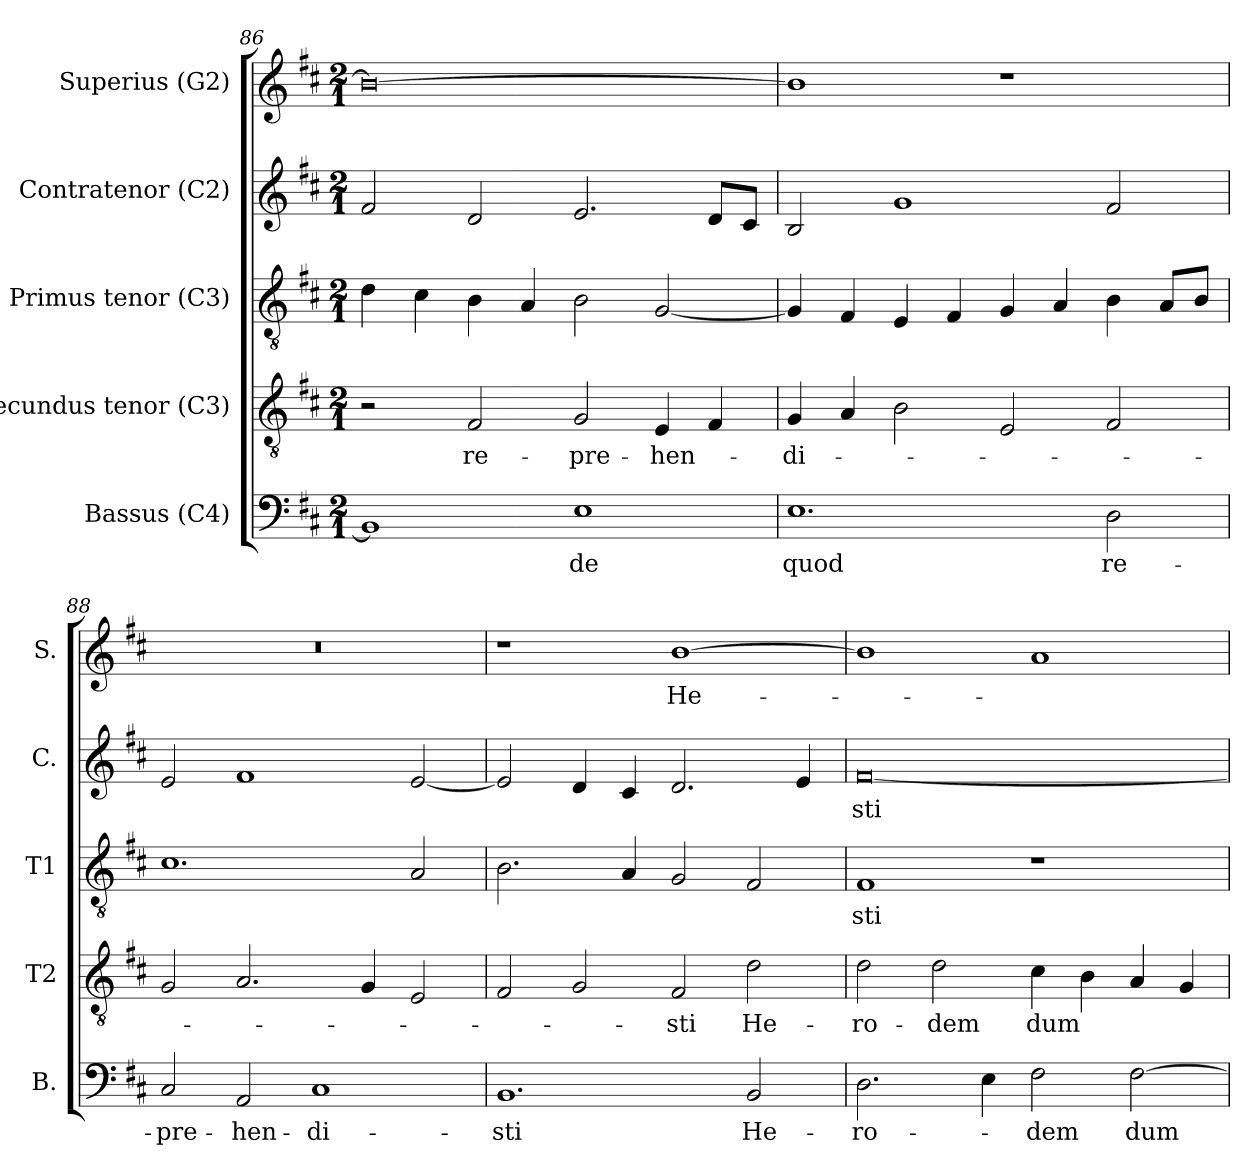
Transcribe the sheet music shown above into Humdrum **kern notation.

**kern	**text	**kern	**text	**kern	**text	**kern	**text	**kern	**text
*part5	*part5	*part4	*part4	*part3	*part3	*part2	*part2	*part1	*part1
*staff5	*staff5	*staff4	*staff4	*staff3	*staff3	*staff2	*staff2	*staff1	*staff1
*I"Bassus (C4)	*	*I"Secundus tenor (C3)	*	*I"Primus tenor (C3)	*	*I"Contratenor (C2)	*	*I"Superius (G2)	*
*I'B.	*	*I'T2	*	*I'T1	*	*I'C.	*	*I'S.	*
*clefF4	*	*clefGv2	*	*clefGv2	*	*clefG2	*	*clefG2	*
*	*	*ITrd7c12	*	*ITrd7c12	*	*	*	*	*
*k[f#c#]	*	*k[f#c#]	*	*k[f#c#]	*	*k[f#c#]	*	*k[f#c#]	*
*D:	*	*D:	*	*D:	*	*D:	*	*D:	*
*M2/1	*	*M2/1	*	*M2/1	*	*M2/1	*	*M2/1	*
=86	=86	=86	=86	=86	=86	=86	=86	=86	=86
1BBi]	.	2r	.	4Di\	.	2f#i/	.	0bi_	.
.	.	.	.	4C#i\	.	.	.	.	.
!	!	!	!LO:LY:b:color=#000000	!	!	!	!	!	!
.	.	2FF#i/	re-	4BBi\	.	2di/	.	.	.
.	.	.	.	4AAi/	.	.	.	.	.
!	!LO:LY:b:color=#000000	!	!	!	!	!	!	!	!
!	!	!	!LO:LY:b:color=#000000	!	!	!	!	!	!
1Ei	-de	2GGi/	-pre-	2BBi\	.	2.ei/	.	.	.
!	!	!	!LO:LY:b:color=#000000	!	!	!	!	!	!
.	.	4EEi/	-hen-	[2GGi/	.	.	.	.	.
.	.	4FF#i/	.	.	.	8di/L	.	.	.
.	.	.	.	.	.	8c#i/J	.	.	.
=87	=87	=87	=87	=87	=87	=87	=87	=87	=87
!	!LO:LY:b:color=#000000	!	!	!	!	!	!	!	!
!	!	!	!LO:LY:b:color=#000000	!	!	!	!	!	!
1.Ei	quod	4GGi/	-di-	4GGi/]	.	2Bi/	.	1bi]	.
.	.	4AAi/	.	4FF#i/	.	.	.	.	.
.	.	2BBi\	.	4EEi/	.	1gi	.	.	.
.	.	.	.	4FF#i/	.	.	.	.	.
.	.	2EEi/	.	4GGi/	.	.	.	1r	.
.	.	.	.	4AAi/	.	.	.	.	.
!	!LO:LY:b:color=#000000	!	!	!	!	!	!	!	!
2Di\	re-	2FF#i/	.	4BBi\	.	2f#i/	.	.	.
.	.	.	.	8AAi/L	.	.	.	.	.
.	.	.	.	8BBi/J	.	.	.	.	.
=88	=88	=88	=88	=88	=88	=88	=88	=88	=88
!	!LO:LY:b:color=#000000	!	!	!	!	!	!	!LO:N:vis=1	!
2C#i/	-pre-	2GGi/	.	1.C#i	.	2ei/	.	0r	.
!	!LO:LY:b:color=#000000	!	!	!	!	!	!	!	!
2AAi/	-hen-	2.AAi/	.	.	.	1f#i	.	.	.
!	!LO:LY:b:color=#000000	!	!	!	!	!	!	!	!
1C#i	-di-	.	.	.	.	.	.	.	.
.	.	4GGi/	.	.	.	.	.	.	.
.	.	2EEi/	.	2AAi/	.	[2ei/	.	.	.
!!LO:LB:g=z
=89	=89	=89	=89	=89	=89	=89	=89	=89	=89
!	!LO:LY:b:color=#000000	!	!	!	!	!	!	!	!
1.BBi	-sti	2FF#i/	.	2.BBi\	.	2ei/]	.	1r	.
.	.	2GGi/	.	.	.	4di/	.	.	.
.	.	.	.	4AAi/	.	4c#i/	.	.	.
!	!	!	!LO:LY:b:color=#000000	!	!	!	!	!	!
!	!	!	!	!	!	!	!	!	!LO:LY:b:color=#000000
.	.	2FF#i/	-sti	2GGi/	.	2.di/	.	[1bi	He-
!	!LO:LY:b:color=#000000	!	!	!	!	!	!	!	!
!	!	!	!LO:LY:b:color=#000000	!	!	!	!	!	!
2BBi/	He-	2Di\	He-	2FF#i/	.	.	.	.	.
.	.	.	.	.	.	4ei/	.	.	.
=90	=90	=90	=90	=90	=90	=90	=90	=90	=90
!	!LO:LY:b:color=#000000	!	!	!	!	!	!	!	!
!	!	!	!LO:LY:b:color=#000000	!	!	!	!	!	!
!	!	!	!	!	!LO:LY:b:color=#000000	!	!	!	!
!	!	!	!	!	!	!	!LO:LY:b:color=#000000	!	!
2.Di\	-ro-	2Di\	-ro-	1FF#i	-sti	[0f#i	-sti	1bi]	.
!	!	!	!LO:LY:b:color=#000000	!	!	!	!	!	!
.	.	2Di\	-dem	.	.	.	.	.	.
4Ei\	.	.	.	.	.	.	.	.	.
!	!LO:LY:b:color=#000000	!	!	!	!	!	!	!	!
!	!	!	!LO:LY:b:color=#000000	!	!	!	!	!	!
2F#i\	-dem	4C#i\	dum	1r	.	.	.	1ai	.
.	.	4BBi\	.	.	.	.	.	.	.
!	!LO:LY:b:color=#000000	!	!	!	!	!	!	!	!
[2F#i\	dum	4AAi/	.	.	.	.	.	.	.
.	.	4GGi/	.	.	.	.	.	.	.
=	=	=	=	=	=	=	=	=	=
*-	*-	*-	*-	*-	*-	*-	*-	*-	*-
